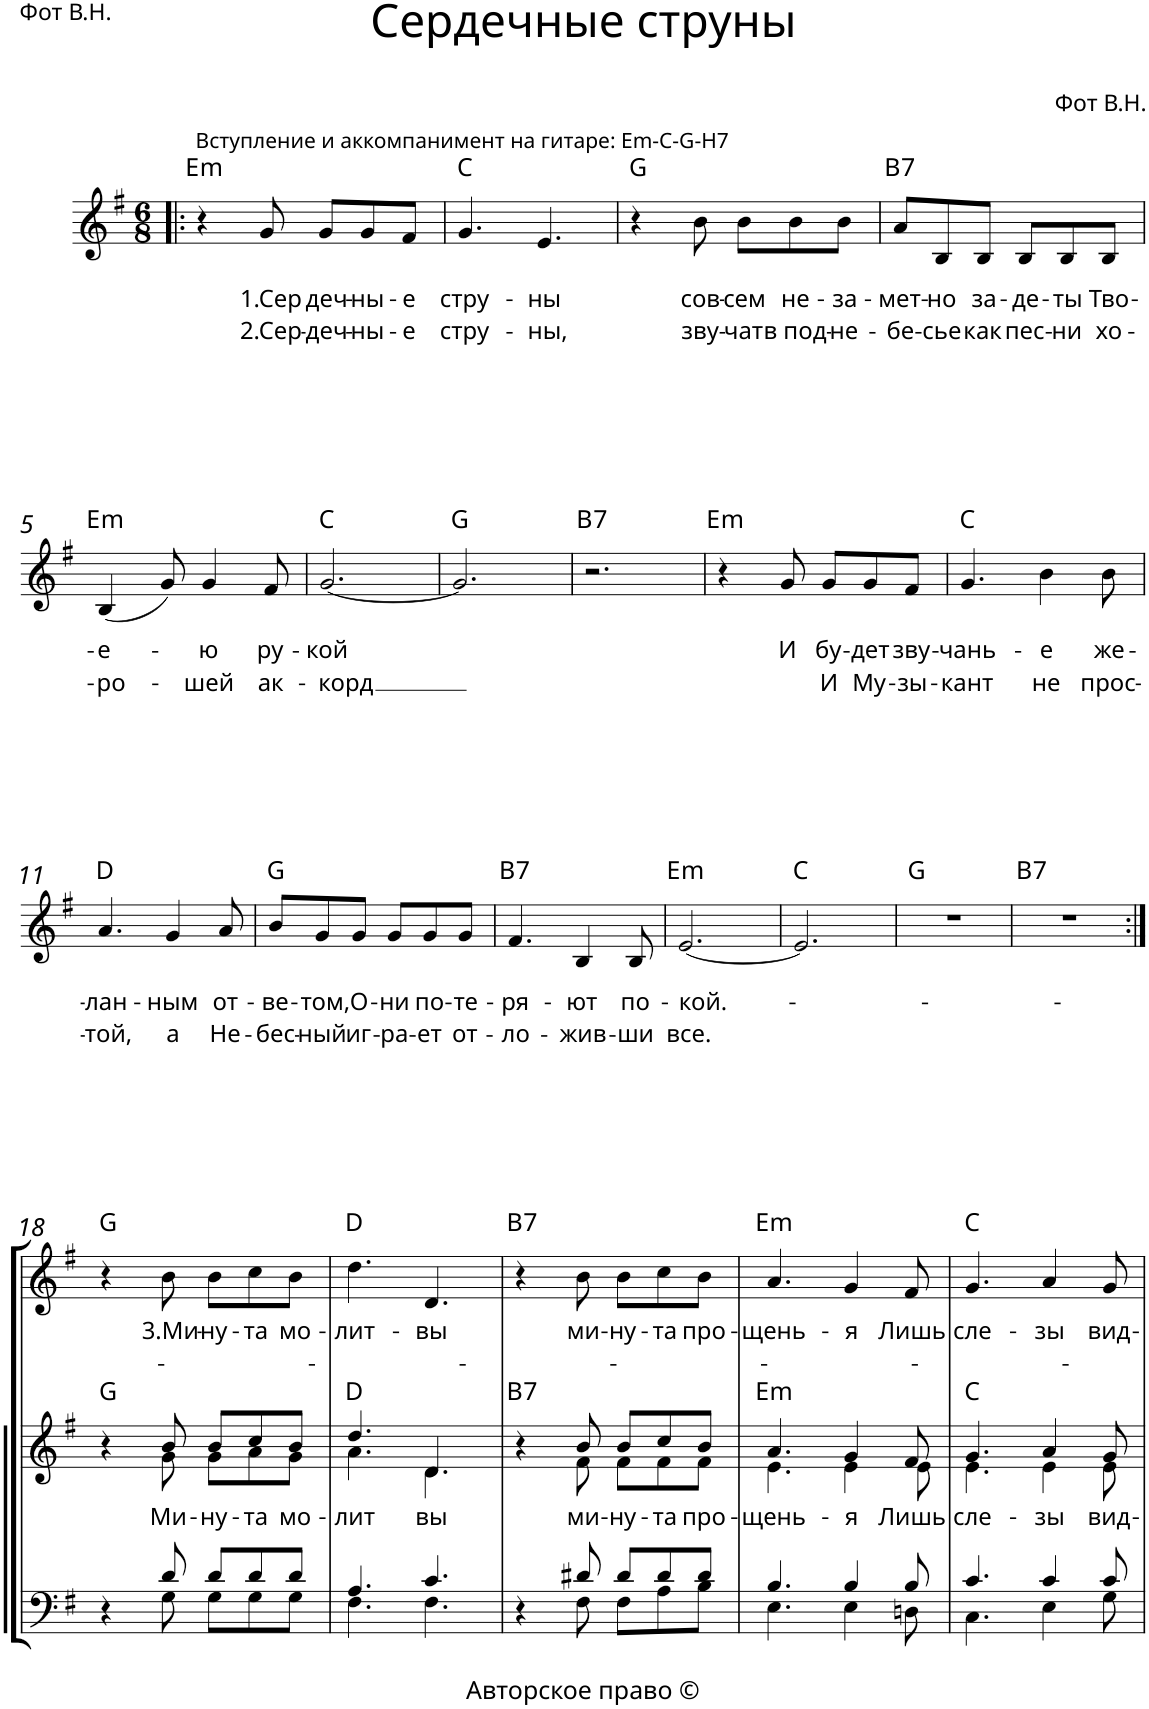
**kern	**kern	**text	**harte	**kern	**text	**text	**text	**harte
*part2	*part2	*part2	*part2	*part1	*part1	*part1	*part1	*part1
*staff3	*staff2	*staff2	*	*staff1	*staff1	*staff1	*staff1	*
*I"Хор	*	*	*	*I"P1	*	*	*	*
*stria5	*stria5	*	*	*	*	*	*	*
*clefF4	*clefG2	*	*	*clefG2	*	*	*	*
*Trd4c7	*Trd4c7	*	*	*	*	*	*	*
*k[f#]	*k[f#]	*	*	*k[f#]	*	*	*	*
*e:	*e:	*	*	*e:	*	*	*	*
*M6/8	*M6/8	*	*	*M6/8	*	*	*	*
=1!|:	=1!|:	=1!|:	=1!|:	=1!|:	=1!|:	=1!|:	=1!|:	=1!|:
!	!	!	!	!LO:TX:a:t=Вступление и аккомпанимент на гитаре&colon; Em-C-G-H7	!	!	!	!LO:H:kt=m
2.r	2.r	.	.	4r	.	.	.	E:min
!	!	!	!	!	!	!LO:LY:b	!LO:LY:b	!
.	.	.	.	8g/	.	1.Сер	2.Сер-	.
!	!	!	!	!	!	!LO:LY:b	!LO:LY:b	!
.	.	.	.	8g/L	.	деч-	-деч-	.
!	!	!	!	!	!	!LO:LY:b	!LO:LY:b	!
.	.	.	.	8g/	.	-ны-	-ны-	.
!	!	!	!	!	!	!LO:LY:b	!LO:LY:b	!
.	.	.	.	8f#/J	.	-е	-е	.
=2	=2	=2	=2	=2	=2	=2	=2	=2
!	!	!	!	!	!	!LO:LY:b	!LO:LY:b	!
2.r	2.r	.	.	4.g/	.	стру-	стру-	C:maj
!	!	!	!	!	!	!LO:LY:b	!LO:LY:b	!
.	.	.	.	4.e/	.	-ны	-ны,	.
=3	=3	=3	=3	=3	=3	=3	=3	=3
2.r	2.r	.	.	4r	.	.	.	G:maj
!	!	!	!	!	!	!LO:LY:b	!LO:LY:b	!
.	.	.	.	8b\	.	сов-	зву-	.
!	!	!	!	!	!	!LO:LY:b	!LO:LY:b	!
.	.	.	.	8b\L	.	-сем	-чат	.
!	!	!	!	!	!	!LO:LY:b	!LO:LY:b	!
.	.	.	.	8b\	.	не-	в под-	.
!	!	!	!	!	!	!LO:LY:b	!LO:LY:b	!
.	.	.	.	8b\J	.	-за-	-не-	.
=4	=4	=4	=4	=4	=4	=4	=4	=4
!	!	!	!	!	!	!LO:LY:b	!LO:LY:b	!LO:H:kt=7
2.r	2.r	.	.	8a/L	.	-мет-	-бе-	B:7
!	!	!	!	!	!	!LO:LY:b	!LO:LY:b	!
.	.	.	.	8B/	.	-но	-сье	.
!	!	!	!	!	!	!LO:LY:b	!LO:LY:b	!
.	.	.	.	8B/J	.	за-	как	.
!	!	!	!	!	!	!LO:LY:b	!LO:LY:b	!
.	.	.	.	8B/L	.	-де-	пес-	.
!	!	!	!	!	!	!LO:LY:b	!LO:LY:b	!
.	.	.	.	8B/	.	-ты	-ни	.
!	!	!	!	!	!	!LO:LY:b	!LO:LY:b	!
.	.	.	.	8B/J	.	Тво-	хо-	.
!!LO:LB:g=z
=5	=5	=5	=5	=5	=5	=5	=5	=5
!	!	!	!	!	!	!LO:LY:b	!LO:LY:b	!LO:H:kt=m
2.r	2.r	.	.	(<4B/	.	-е-	-ро-	E:min
.	.	.	.	8g/)	.	.	.	.
!	!	!	!	!	!	!LO:LY:b	!LO:LY:b	!
.	.	.	.	4g/	.	-ю	-шей	.
!	!	!	!	!	!	!LO:LY:b	!LO:LY:b	!
.	.	.	.	8f#/	.	ру-	ак-	.
=6	=6	=6	=6	=6	=6	=6	=6	=6
!	!	!	!	!	!	!LO:LY:b	!LO:LY:b	!
2.r	2.r	.	.	[<2.g/	.	-кой	-корд	C:maj
=7	=7	=7	=7	=7	=7	=7	=7	=7
2.r	2.r	.	.	2.g/]	.	.	.	G:maj
=8	=8	=8	=8	=8	=8	=8	=8	=8
!	!	!	!	!	!	!	!	!LO:H:kt=7
2.r	2.r	.	.	2.r	.	.	.	B:7
=9	=9	=9	=9	=9	=9	=9	=9	=9
!	!	!	!	!	!	!	!	!LO:H:kt=m
2.r	2.r	.	.	4r	.	.	.	E:min
!	!	!	!	!	!	!LO:LY:b	!	!
.	.	.	.	8g/	.	И	.	.
!	!	!	!	!	!	!LO:LY:b	!LO:LY:b	!
.	.	.	.	8g/L	.	бу-	И	.
!	!	!	!	!	!	!LO:LY:b	!LO:LY:b	!
.	.	.	.	8g/	.	-дет	Му-	.
!	!	!	!	!	!	!LO:LY:b	!LO:LY:b	!
.	.	.	.	8f#/J	.	зву-	-зы-	.
=10	=10	=10	=10	=10	=10	=10	=10	=10
!	!	!	!	!	!	!LO:LY:b	!LO:LY:b	!
2.r	2.r	.	.	4.g/	.	-чань-	-кант	C:maj
!	!	!	!	!	!	!LO:LY:b	!LO:LY:b	!
.	.	.	.	4b\	.	-е	не	.
!	!	!	!	!	!	!LO:LY:b	!LO:LY:b	!
.	.	.	.	8b\	.	же-	прос-	.
!!LO:LB:g=z
=11	=11	=11	=11	=11	=11	=11	=11	=11
!	!	!	!	!	!	!LO:LY:b	!LO:LY:b	!
2.r	2.r	.	.	4.a/	.	-лан-	-той,	D:maj
!	!	!	!	!	!	!LO:LY:b	!LO:LY:b	!
.	.	.	.	4g/	.	-ным	а	.
!	!	!	!	!	!	!LO:LY:b	!LO:LY:b	!
.	.	.	.	8a/	.	от-	Не-	.
=12	=12	=12	=12	=12	=12	=12	=12	=12
!	!	!	!	!	!	!LO:LY:b	!LO:LY:b	!
2.r	2.r	.	.	8b/L	.	-ве-	-бес-	G:maj
!	!	!	!	!	!	!LO:LY:b	!LO:LY:b	!
.	.	.	.	8g/	.	-том,	-ный	.
!	!	!	!	!	!	!LO:LY:b	!LO:LY:b	!
.	.	.	.	8g/J	.	О-	иг-	.
!	!	!	!	!	!	!LO:LY:b	!LO:LY:b	!
.	.	.	.	8g/L	.	-ни	-ра-	.
!	!	!	!	!	!	!LO:LY:b	!LO:LY:b	!
.	.	.	.	8g/	.	по-	-ет	.
!	!	!	!	!	!	!LO:LY:b	!LO:LY:b	!
.	.	.	.	8g/J	.	-те-	от-	.
=13	=13	=13	=13	=13	=13	=13	=13	=13
!	!	!	!	!	!	!LO:LY:b	!LO:LY:b	!LO:H:kt=7
2.r	2.r	.	.	4.f#/	.	-ря-	-ло-	B:7
!	!	!	!	!	!	!LO:LY:b	!LO:LY:b	!
.	.	.	.	4B/	.	-ют	-жив-	.
!	!	!	!	!	!	!LO:LY:b	!LO:LY:b	!
.	.	.	.	8B/	.	по-	-ши	.
=14	=14	=14	=14	=14	=14	=14	=14	=14
!	!	!	!	!	!	!LO:LY:b	!LO:LY:b	!LO:H:kt=m
2.r	2.r	.	.	[<2.e/	.	-кой.-	все.	E:min
=15	=15	=15	=15	=15	=15	=15	=15	=15
2.r	2.r	.	.	2.e/]	.	.	.	C:maj
=16	=16	=16	=16	=16	=16	=16	=16	=16
2.r	2.r	.	.	2.r	.	.	.	G:maj
=17	=17	=17	=17	=17	=17	=17	=17	=17
!	!	!	!	!	!	!	!	!LO:H:kt=7
2.r	2.r	.	.	2.r	.	.	.	B:7
!!LO:LB:g=z
=18:|!	=18:|!	=18:|!	=18:|!	=18:|!	=18:|!	=18:|!	=18:|!	=18:|!
*^	*^	*	*	*	*	*	*	*
*	*	*	*^	*	*	*	*	*	*	*
4r	4ryy	4r	4ryy	8ryy	.	G:maj	4r	.	.	.	G:maj
.	.	.	.	2ryy	.	.	.	.	.	.	.
!	!	!	!	!	!LO:LY:b	!	!	!LO:LY:b	!	!	!
8d/	8G\	8b/	8g\	.	Ми-	.	8b\	3.Ми-	.	.	.
!	!	!	!	!	!LO:LY:b	!	!	!LO:LY:b	!	!	!
8d/L	8G\L	8b/L	8g\L	.	-ну-	.	8b\L	-ну-	.	.	.
!	!	!	!	!	!LO:LY:b	!	!	!LO:LY:b	!	!	!
8d/	8G\	8cc/	8a\	.	-та	.	8cc\	-та	.	.	.
!	!	!	!	!	!LO:LY:b	!	!	!LO:LY:b	!	!	!
8d/J	8G\J	8b/J	8g\J	8ryy	мо-	.	8b\J	мо-	.	.	.
=19	=19	=19	=19	=19	=19	=19	=19	=19	=19	=19	=19
!	!	!	!	!	!LO:LY:b	!	!	!LO:LY:b	!	!	!
*	*	*	*v	*v	*	*	*	*	*	*	*
4.A/	4.F#\	4.dd/	4.a\	-лит-	D:maj	4.dd\	-лит-	.	.	D:maj
!	!	!	!	!LO:LY:b	!	!	!LO:LY:b	!	!	!
4.c/	4.F#\	4.d/	4.d\	-вы	.	4.d/	-вы	.	.	.
=20	=20	=20	=20	=20	=20	=20	=20	=20	=20	=20
!	!	!	!	!	!LO:H:kt=7	!	!	!	!	!LO:H:kt=7
4r	4ryy	4r	4ryy	.	B:7	4r	.	.	.	B:7
!	!	!	!	!LO:LY:b	!	!	!LO:LY:b	!	!	!
8d#X/	8F#\	8b/	8f#\	ми-	.	8b\	ми-	.	.	.
!	!	!	!	!LO:LY:b	!	!	!LO:LY:b	!	!	!
8d#/L	8F#\L	8b/L	8f#\L	-ну-	.	8b\L	-ну-	.	.	.
!	!	!	!	!LO:LY:b	!	!	!LO:LY:b	!	!	!
8d#/	8A\	8cc/	8f#\	-та	.	8cc\	-та	.	.	.
!	!	!	!	!LO:LY:b	!	!	!LO:LY:b	!	!	!
8d#/J	8B\J	8b/J	8f#\J	про-	.	8b\J	про-	.	.	.
=21	=21	=21	=21	=21	=21	=21	=21	=21	=21	=21
!	!	!	!	!LO:LY:b	!LO:H:kt=m	!	!LO:LY:b	!	!	!LO:H:kt=m
4.B/	4.E\	4.a/	4.e\	-щень-	E:min	4.a/	-щень-	.	.	E:min
!	!	!	!	!LO:LY:b	!	!	!LO:LY:b	!	!	!
4B/	4E\	4g/	4e\	-я	.	4g/	-я	.	.	.
!	!	!	!	!LO:LY:b	!	!	!LO:LY:b	!	!	!
8B/	8Dn\	8f#/	8e\	Лишь	.	8f#/	Лишь	.	.	.
=22	=22	=22	=22	=22	=22	=22	=22	=22	=22	=22
!	!	!	!	!LO:LY:b	!	!	!LO:LY:b	!	!	!
4.c/	4.C\	4.g/	4.e\	сле-	C:maj	4.g/	сле-	.	.	C:maj
!	!	!	!	!LO:LY:b	!	!	!LO:LY:b	!	!	!
4c/	4E\	4a/	4e\	-зы	.	4a/	-зы	.	.	.
!	!	!	!	!LO:LY:b	!	!	!LO:LY:b	!	!	!
8c/	8G\	8g/	8e\	вид-	.	8g/	вид-	.	.	.
*v	*v	*	*	*	*	*	*	*	*	*
*	*v	*v	*	*	*	*	*	*	*
=	=	=	=	=	=	=	=	=
*-	*-	*-	*-	*-	*-	*-	*-	*-
